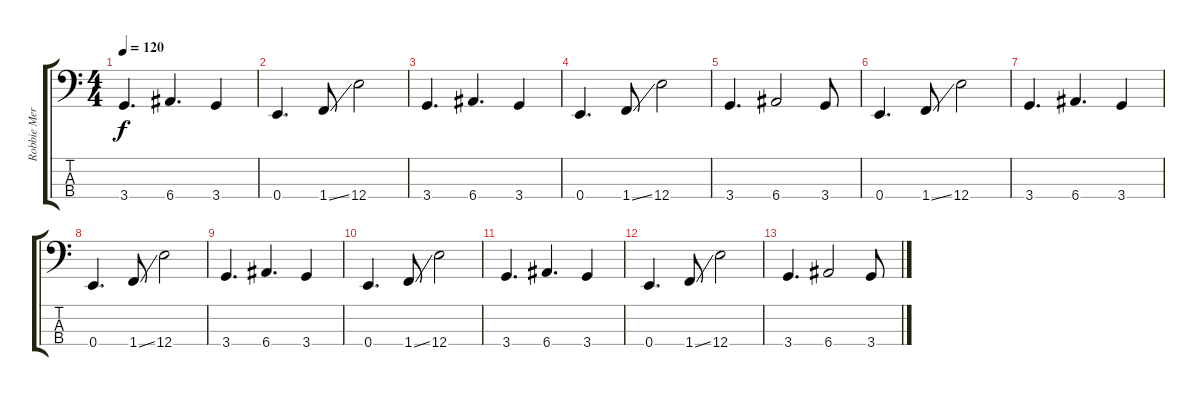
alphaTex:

\track ("Robbie Merrill" "Robbie Mer") {instrument electricbassfinger}
\staff {score tabs}
\tuning (G2 D2 A1 E1) {hide}
\ts (4 4)
\tempo 120
\clef f4
\ks c
3.4.4{d dy f} 6.4.4{d} 3.4.4 |
0.4.4{d} 1.4{ss}.8 12.4.2 |
3.4.4{d} 6.4.4{d} 3.4.4 |
0.4.4{d} 1.4{ss}.8 12.4.2 |
3.4.4{d} 6.4.2 3.4.8 |
0.4.4{d} 1.4{ss}.8 12.4.2 |
3.4.4{d} 6.4.4{d} 3.4.4 |
0.4.4{d} 1.4{ss}.8 12.4.2 |
3.4.4{d} 6.4.4{d} 3.4.4 |
0.4.4{d} 1.4{ss}.8 12.4.2 |
3.4.4{d} 6.4.4{d} 3.4.4 |
0.4.4{d} 1.4{ss}.8 12.4.2 |
3.4.4{d} 6.4.2 3.4.8
